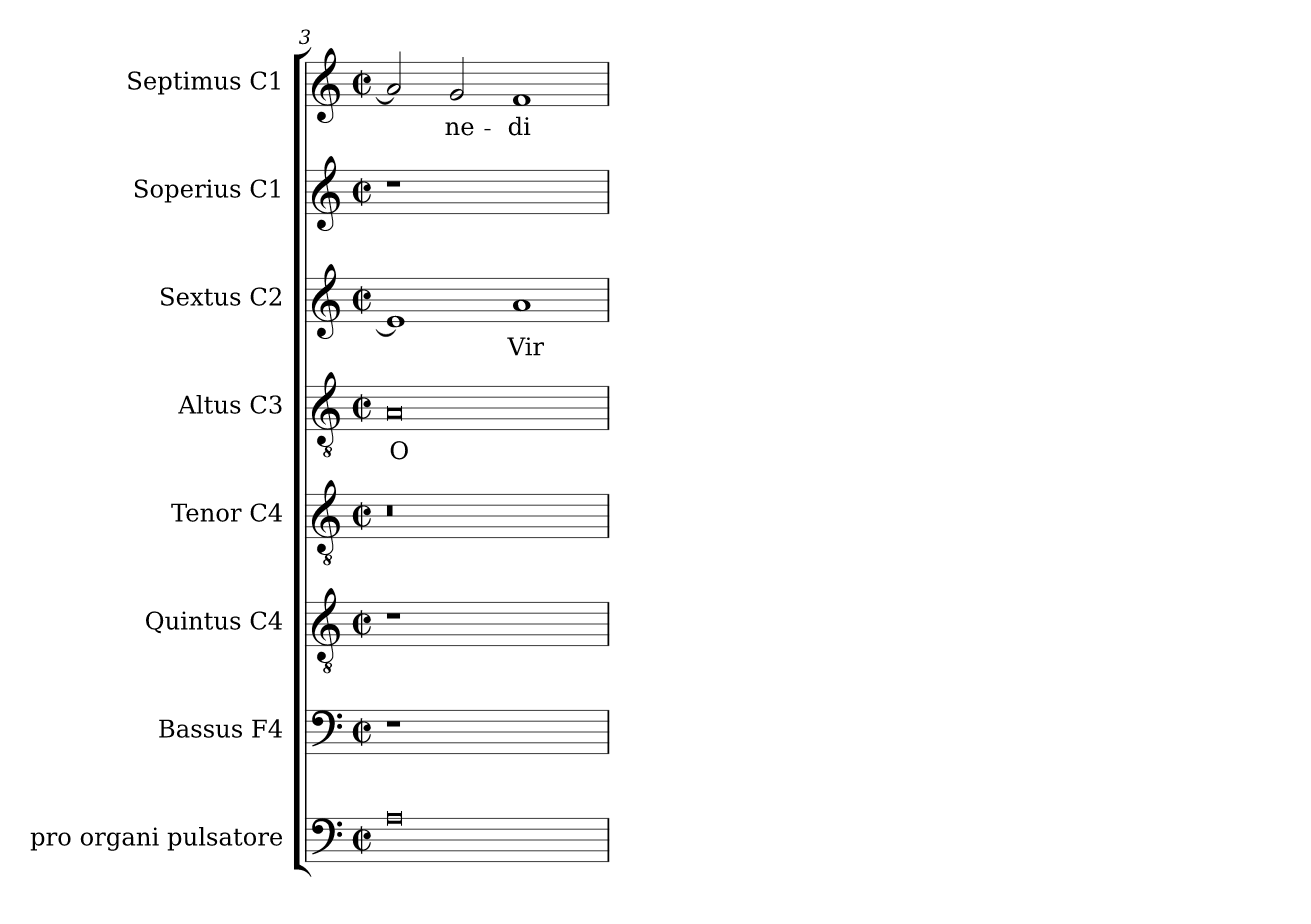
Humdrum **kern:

**kern	**text	**kern	**kern	**kern	**kern	**text	**kern	**text	**kern	**kern	**text
*part8	*part8	*part7	*part6	*part5	*part4	*part4	*part3	*part3	*part2	*part1	*part1
*staff8	*staff8	*staff7	*staff6	*staff5	*staff4	*staff4	*staff3	*staff3	*staff2	*staff1	*staff1
*I"pro organi  pulsatore	*	*I"Bassus  F4	*I"Quintus  C4	*I"Tenor  C4	*I"Altus  C3	*	*I"Sextus  C2	*	*I"Soperius  C1	*I"Septimus  C1	*
*clefF4	*	*clefF4	*clefGv2	*clefGv2	*clefGv2	*	*clefG2	*	*clefG2	*clefG2	*
*k[]	*	*k[]	*k[]	*k[]	*k[]	*	*k[]	*	*k[]	*k[]	*
*C:	*	*C:	*C:	*C:	*C:	*	*C:	*	*C:	*C:	*
*M2/2	*	*M2/2	*M2/2	*M2/2	*M2/2	*	*M2/2	*	*M2/2	*M2/2	*
*met(c|)	*	*met(c|)	*met(c|)	*met(c|)	*met(c|)	*	*met(c|)	*	*met(c|)	*met(c|)	*
=3	=3	=3	=3	=3	=3	=3	=3	=3	=3	=3	=3
!	!LO:LY:a:cj	!	!	!	!	!LO:LY:b:rj	!	!LO:LY:b:cj	!	!	!LO:LY:b:rj
0A	.	1r	1r	0r	0A	O	1e]	.	1r	2a/]	--
!	!	!	!	!	!	!	!	!	!	!	!LO:LY:b:rj
.	.	.	.	.	.	.	.	.	.	2g/	-ne-
!	!	!	!	!	!	!	!	!LO:LY:b:cj	!	!	!LO:LY:b:rj
.	.	1ryy	1ryy	.	.	.	1a	Vir-	1ryy	1f	-di-
=	=	=	=	=	=	=	=	=	=	=	=
*-	*-	*-	*-	*-	*-	*-	*-	*-	*-	*-	*-
